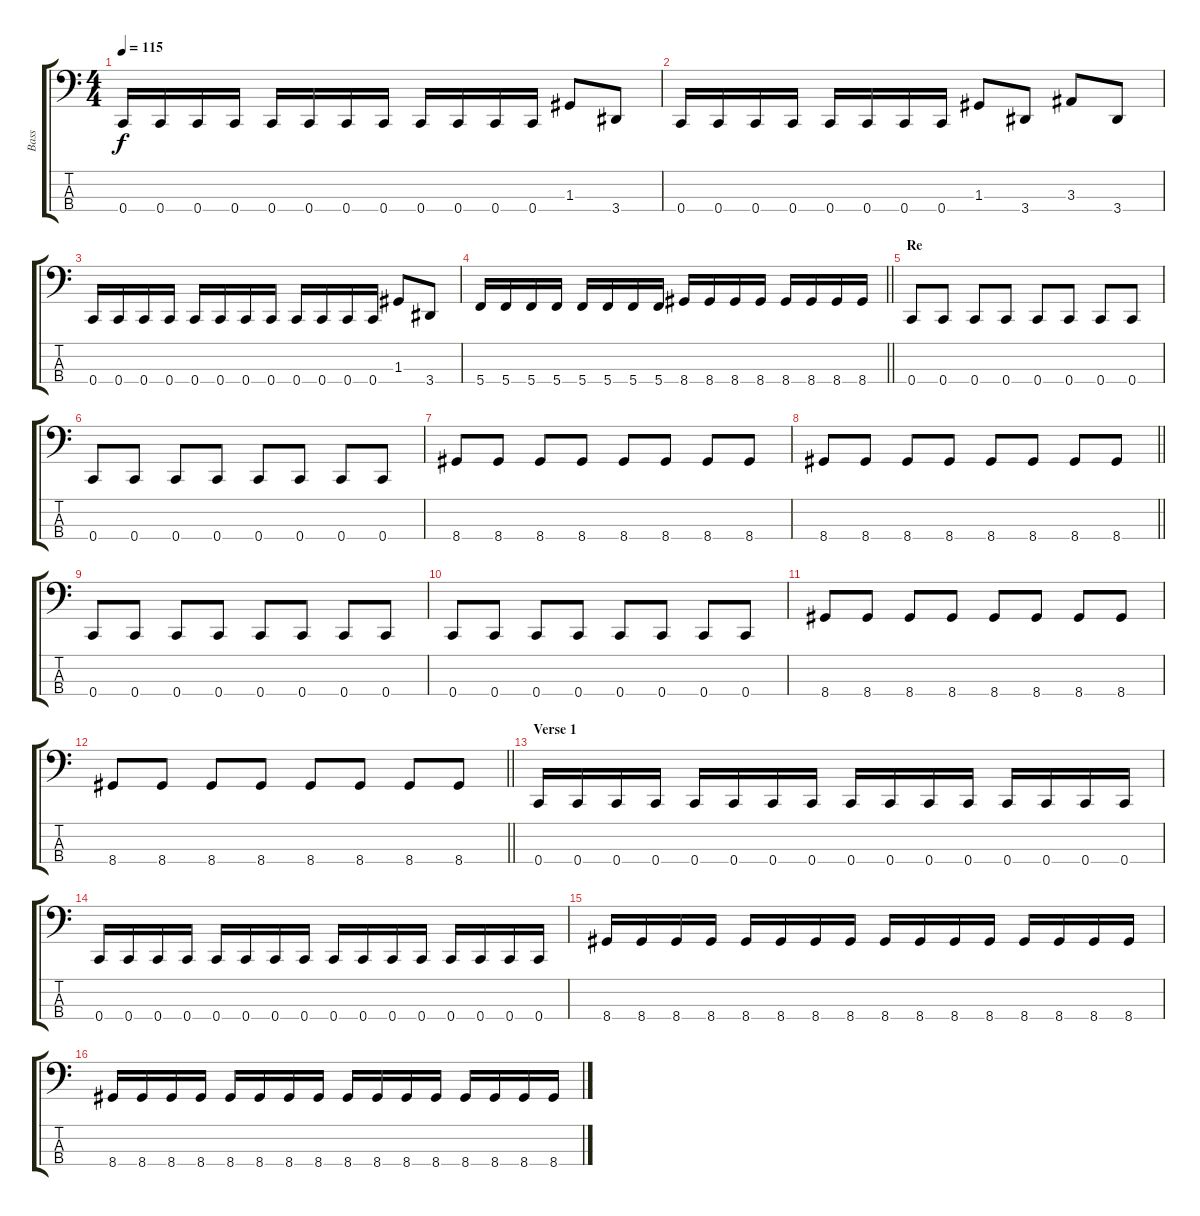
\track ("Bass" "Bass") {instrument electricbasspick}
\staff {score tabs}
\tuning (F2 C2 G1 C1) {hide}
\ts (4 4)
\tempo 115
\clef f4
\ks c
0.4.16{dy f} 0.4.16 0.4.16 0.4.16 0.4.16 0.4.16 0.4.16 0.4.16 0.4.16 0.4.16 0.4.16 0.4.16 1.3.8 3.4.8 |
0.4.16 0.4.16 0.4.16 0.4.16 0.4.16 0.4.16 0.4.16 0.4.16 1.3.8 3.4.8 3.3.8 3.4.8 |
0.4.16 0.4.16 0.4.16 0.4.16 0.4.16 0.4.16 0.4.16 0.4.16 0.4.16 0.4.16 0.4.16 0.4.16 1.3.8 3.4.8 |
\barLineRight lightlight
5.4.16 5.4.16 5.4.16 5.4.16 5.4.16 5.4.16 5.4.16 5.4.16 8.4.16 8.4.16 8.4.16 8.4.16 8.4.16 8.4.16 8.4.16 8.4.16 |
\section ("" "Re")
0.4.8 0.4.8 0.4.8 0.4.8 0.4.8 0.4.8 0.4.8 0.4.8 |
0.4.8 0.4.8 0.4.8 0.4.8 0.4.8 0.4.8 0.4.8 0.4.8 |
8.4.8 8.4.8 8.4.8 8.4.8 8.4.8 8.4.8 8.4.8 8.4.8 |
\barLineRight lightlight
8.4.8 8.4.8 8.4.8 8.4.8 8.4.8 8.4.8 8.4.8 8.4.8 |
0.4.8 0.4.8 0.4.8 0.4.8 0.4.8 0.4.8 0.4.8 0.4.8 |
0.4.8 0.4.8 0.4.8 0.4.8 0.4.8 0.4.8 0.4.8 0.4.8 |
8.4.8 8.4.8 8.4.8 8.4.8 8.4.8 8.4.8 8.4.8 8.4.8 |
\barLineRight lightlight
8.4.8 8.4.8 8.4.8 8.4.8 8.4.8 8.4.8 8.4.8 8.4.8 |
\section ("" "Verse 1")
0.4.16 0.4.16 0.4.16 0.4.16 0.4.16 0.4.16 0.4.16 0.4.16 0.4.16 0.4.16 0.4.16 0.4.16 0.4.16 0.4.16 0.4.16 0.4.16 |
0.4.16 0.4.16 0.4.16 0.4.16 0.4.16 0.4.16 0.4.16 0.4.16 0.4.16 0.4.16 0.4.16 0.4.16 0.4.16 0.4.16 0.4.16 0.4.16 |
8.4.16 8.4.16 8.4.16 8.4.16 8.4.16 8.4.16 8.4.16 8.4.16 8.4.16 8.4.16 8.4.16 8.4.16 8.4.16 8.4.16 8.4.16 8.4.16 |
8.4.16 8.4.16 8.4.16 8.4.16 8.4.16 8.4.16 8.4.16 8.4.16 8.4.16 8.4.16 8.4.16 8.4.16 8.4.16 8.4.16 8.4.16 8.4.16
